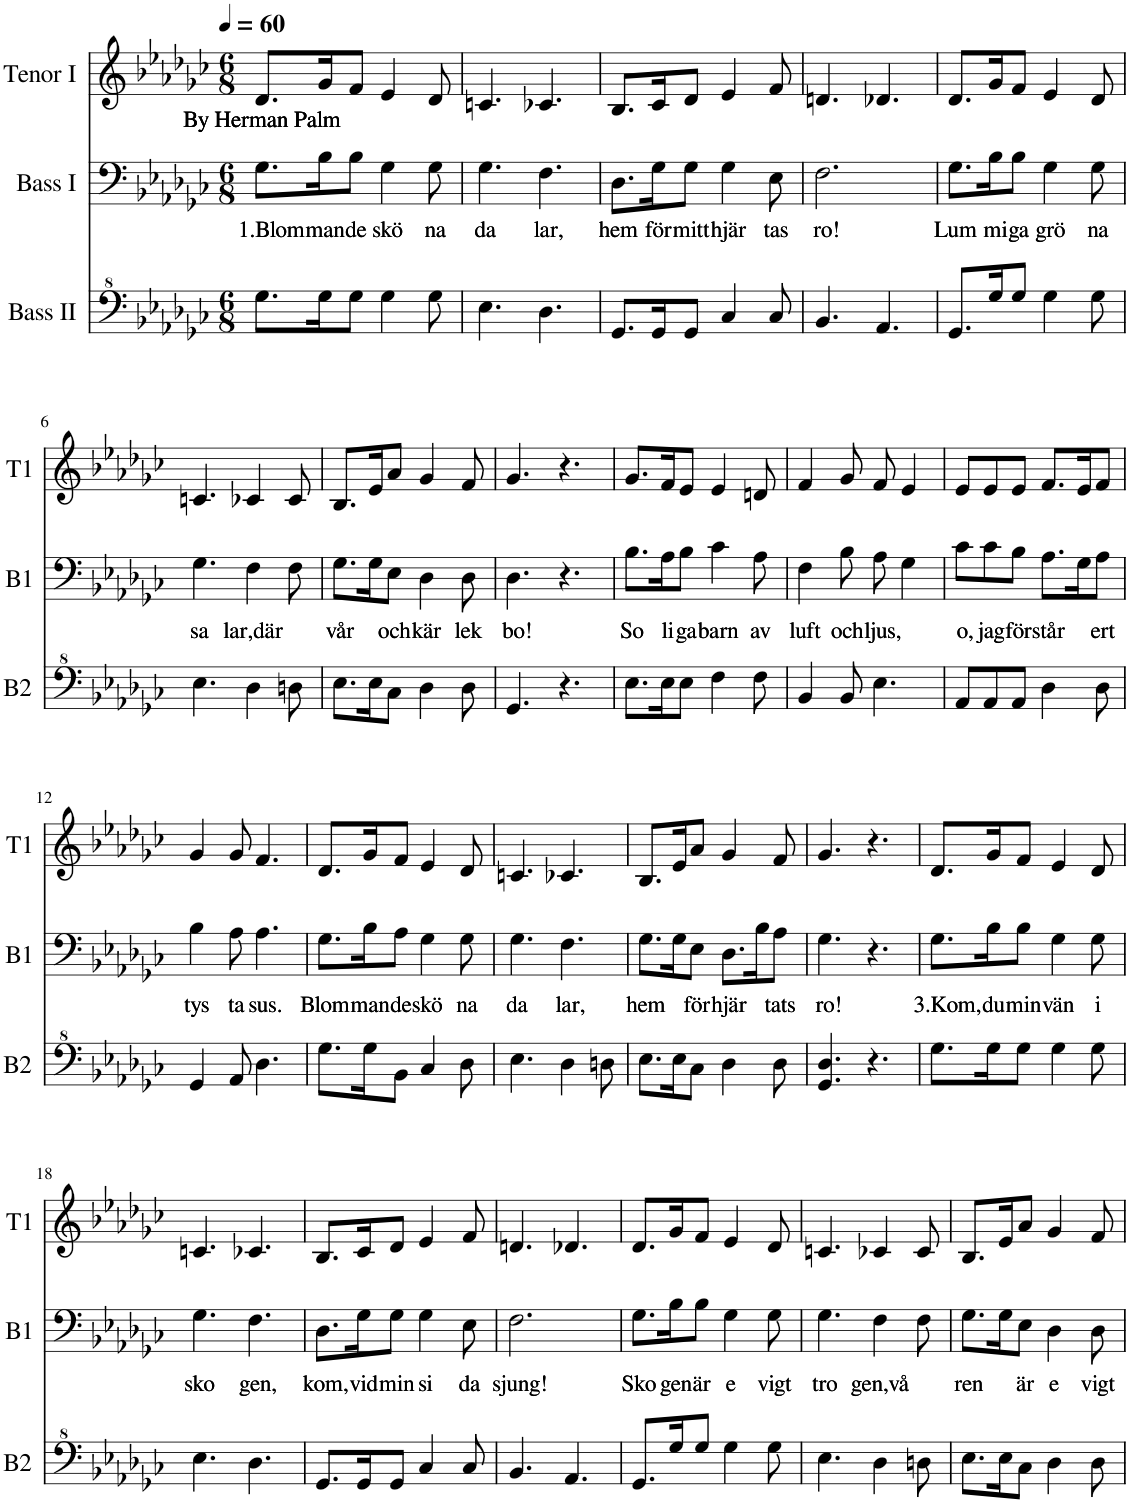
**kern	**kern	**text	**kern	**text
*part3	*part2	*part2	*part1	*part1
*staff3	*staff2	*staff2	*staff1	*staff1
*I"Bass II	*I"Bass I	*	*I"Tenor I	*
*I'B2	*I'B1	*	*I'T1	*
*clefF^4	*clefF4	*	*clefG2	*
*Trd7c12	*	*	*	*
*k[b-e-a-d-g-c-]	*k[b-e-a-d-g-c-]	*	*k[b-e-a-d-g-c-]	*
*M6/8	*M6/8	*	*M6/8	*
*MM60	*MM60	*	*MM60	*
=1	=1	=1	=1	=1
!	!	!LO:LY:b	!	!LO:LY:b
8.g-\L	8.G-\L	1.Blom	8.d-/L	By Herman Palm
!	!	!LO:LY:b	!	!
16g-\K	16B-\K	man	16g-/K	.
!	!	!LO:LY:b	!	!
8g-\J	8B-\J	de	8f/J	.
!	!	!LO:LY:b	!	!
4g-\	4G-\	skö	4e-/	.
!	!	!LO:LY:b	!	!
8g-\	8G-\	na	8d-/	.
=2	=2	=2	=2	=2
!	!	!LO:LY:b	!	!
4.e-\	4.G-\	da	4.cn/	.
!	!	!LO:LY:b	!	!
4.d-\	4.F\	lar,	4.c-X/	.
=3	=3	=3	=3	=3
!	!	!LO:LY:b	!	!
8.G-/L	8.D-\L	hem	8.B-/L	.
!	!	!LO:LY:b	!	!
16G-/K	16G-\K	för	16c-/K	.
!	!	!LO:LY:b	!	!
8G-/J	8G-\J	mitt	8d-/J	.
!	!	!LO:LY:b	!	!
4c-/	4G-\	hjär	4e-/	.
!	!	!LO:LY:b	!	!
8c-/	8E-\	tas	8f/	.
=4	=4	=4	=4	=4
!	!	!LO:LY:b	!	!
4.B-/	2.F\	ro!	4.dn/	.
4.A-/	.	.	4.d-X/	.
=5	=5	=5	=5	=5
!	!	!LO:LY:b	!	!
8.G-/L	8.G-\L	Lum	8.d-/L	.
!	!	!LO:LY:b	!	!
16g-/K	16B-\K	mi	16g-/K	.
!	!	!LO:LY:b	!	!
8g-/J	8B-\J	ga	8f/J	.
!	!	!LO:LY:b	!	!
4g-\	4G-\	grö	4e-/	.
!	!	!LO:LY:b	!	!
8g-\	8G-\	na	8d-/	.
!!LO:LB:g=z
=6	=6	=6	=6	=6
!	!	!LO:LY:b	!	!
4.e-\	4.G-\	sa	4.cn/	.
!	!	!LO:LY:b	!	!
4d-\	4F\	lar,där	4c-X/	.
8dn\	8F\	.	8c-/	.
=7	=7	=7	=7	=7
!	!	!LO:LY:b	!	!
8.e-\L	8.G-\L	vår	8.B-/L	.
16e-\K	16G-\K	.	16e-/K	.
!	!	!LO:LY:b	!	!
8c-\J	8E-\J	och	8a-/J	.
!	!	!LO:LY:b	!	!
4d-\	4D-\	kär	4g-/	.
!	!	!LO:LY:b	!	!
8d-\	8D-\	lek	8f/	.
=8	=8	=8	=8	=8
!	!	!LO:LY:b	!	!
4.G-/	4.D-\	bo!	4.g-/	.
4.r	4.r	.	4.r	.
=9	=9	=9	=9	=9
!	!	!LO:LY:b	!	!
8.e-\L	8.B-\L	So	8.g-/L	.
!	!	!LO:LY:b	!	!
16e-\K	16A-\K	li	16f/K	.
!	!	!LO:LY:b	!	!
8e-\J	8B-\J	ga	8e-/J	.
!	!	!LO:LY:b	!	!
4f\	4c-\	barn	4e-/	.
!	!	!LO:LY:b	!	!
8f\	8A-\	av	8dn/	.
=10	=10	=10	=10	=10
!	!	!LO:LY:b	!	!
4B-/	4F\	luft	4f/	.
!	!	!LO:LY:b	!	!
8B-/	8B-\	och	8g-/	.
!	!	!LO:LY:b	!	!
4.e-\	8A-\	ljus,	8f/	.
.	4G-\	.	4e-/	.
=11	=11	=11	=11	=11
!	!	!LO:LY:b	!	!
8A-/L	8c-\L	o,	8e-/L	.
!	!	!LO:LY:b	!	!
8A-/	8c-\	jag	8e-/	.
!	!	!LO:LY:b	!	!
8A-/J	8B-\J	för	8e-/J	.
!	!	!LO:LY:b	!	!
4d-\	8.A-\L	står	8.f/L	.
.	16G-\K	.	16e-/K	.
!	!	!LO:LY:b	!	!
8d-\	8A-\J	ert	8f/J	.
!!LO:LB:g=z
=12	=12	=12	=12	=12
!	!	!LO:LY:b	!	!
4G-/	4B-\	tys	4g-/	.
!	!	!LO:LY:b	!	!
8A-/	8A-\	ta	8g-/	.
!	!	!LO:LY:b	!	!
4.d-\	4.A-\	sus.	4.f/	.
=13	=13	=13	=13	=13
!	!	!LO:LY:b	!	!
8.g-\L	8.G-\L	Blom	8.d-/L	.
!	!	!LO:LY:b	!	!
16g-\K	16B-\K	man	16g-/K	.
!	!	!LO:LY:b	!	!
8B-\J	8A-\J	de	8f/J	.
!	!	!LO:LY:b	!	!
4c-/	4G-\	skö	4e-/	.
!	!	!LO:LY:b	!	!
8d-\	8G-\	na	8d-/	.
=14	=14	=14	=14	=14
!	!	!LO:LY:b	!	!
4.e-\	4.G-\	da	4.cn/	.
!	!	!LO:LY:b	!	!
4d-\	4.F\	lar,	4.c-X/	.
8dn\	.	.	.	.
=15	=15	=15	=15	=15
!	!	!LO:LY:b	!	!
8.e-\L	8.G-\L	hem	8.B-/L	.
16e-\K	16G-\K	.	16e-/K	.
!	!	!LO:LY:b	!	!
8c-\J	8E-\J	för	8a-/J	.
!	!	!LO:LY:b	!	!
4d-\	8.D-\L	hjär	4g-/	.
.	16B-\K	.	.	.
!	!	!LO:LY:b	!	!
8d-\	8A-\J	tats	8f/	.
=16	=16	=16	=16	=16
!	!	!LO:LY:b	!	!
4.G-/ 4.d-/	4.G-\	ro!	4.g-/	.
4.r	4.r	.	4.r	.
=17	=17	=17	=17	=17
!	!	!LO:LY:b	!	!
8.g-\L	8.G-\L	3.Kom,	8.d-/L	.
!	!	!LO:LY:b	!	!
16g-\K	16B-\K	du	16g-/K	.
!	!	!LO:LY:b	!	!
8g-\J	8B-\J	min	8f/J	.
!	!	!LO:LY:b	!	!
4g-\	4G-\	vän	4e-/	.
!	!	!LO:LY:b	!	!
8g-\	8G-\	i	8d-/	.
!!LO:LB:g=z
=18	=18	=18	=18	=18
!	!	!LO:LY:b	!	!
4.e-\	4.G-\	sko	4.cn/	.
!	!	!LO:LY:b	!	!
4.d-\	4.F\	gen,	4.c-X/	.
=19	=19	=19	=19	=19
!	!	!LO:LY:b	!	!
8.G-/L	8.D-\L	kom,	8.B-/L	.
!	!	!LO:LY:b	!	!
16G-/K	16G-\K	vid	16c-/K	.
!	!	!LO:LY:b	!	!
8G-/J	8G-\J	min	8d-/J	.
!	!	!LO:LY:b	!	!
4c-/	4G-\	si	4e-/	.
!	!	!LO:LY:b	!	!
8c-/	8E-\	da	8f/	.
=20	=20	=20	=20	=20
!	!	!LO:LY:b	!	!
4.B-/	2.F\	sjung!	4.dn/	.
4.A-/	.	.	4.d-X/	.
=21	=21	=21	=21	=21
!	!	!LO:LY:b	!	!
8.G-/L	8.G-\L	Sko	8.d-/L	.
!	!	!LO:LY:b	!	!
16g-/K	16B-\K	gen	16g-/K	.
!	!	!LO:LY:b	!	!
8g-/J	8B-\J	är	8f/J	.
!	!	!LO:LY:b	!	!
4g-\	4G-\	e	4e-/	.
!	!	!LO:LY:b	!	!
8g-\	8G-\	vigt	8d-/	.
=22	=22	=22	=22	=22
!	!	!LO:LY:b	!	!
4.e-\	4.G-\	tro	4.cn/	.
!	!	!LO:LY:b	!	!
4d-\	4F\	gen,vå	4c-X/	.
8dn\	8F\	.	8c-/	.
=23	=23	=23	=23	=23
!	!	!LO:LY:b	!	!
8.e-\L	8.G-\L	ren	8.B-/L	.
16e-\K	16G-\K	.	16e-/K	.
!	!	!LO:LY:b	!	!
8c-\J	8E-\J	är	8a-/J	.
!	!	!LO:LY:b	!	!
4d-\	4D-\	e	4g-/	.
!	!	!LO:LY:b	!	!
8d-\	8D-\	vigt	8f/	.
=	=	=	=	=
*-	*-	*-	*-	*-
